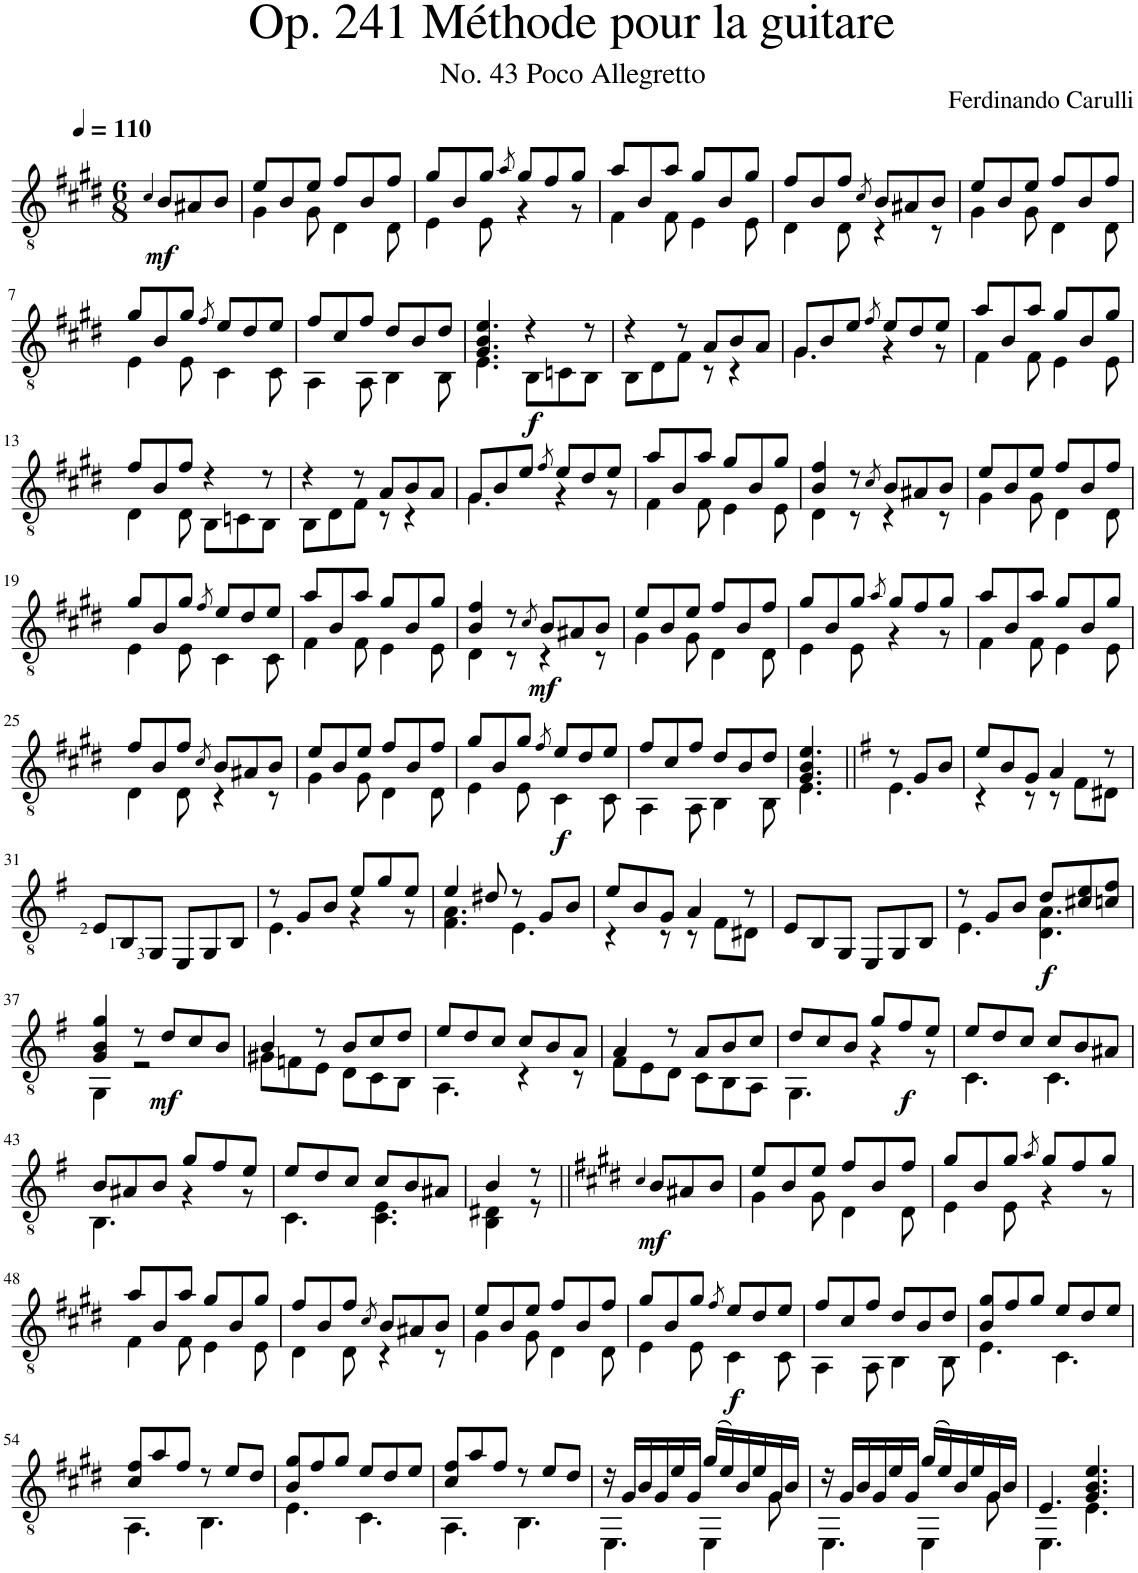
**kern	**dynam
*part1	*part1
*staff1	*staff1
*I"Classical Guitar	*
*I'Guit.	*
*clefGv2	*
*k[f#c#g#d#]	*
*M6/8	*
*MM110	*
=1	=1
4qc#/	.
!	!LO:DY:b
8B/L	mf
8A#X/	.
8B/J	.
=2	=2
*^	*
8e/L	4G#\	.
8B/	.	.
8e/J	8G#\	.
8f#/L	4D#\	.
8B/	.	.
8f#/J	8D#\	.
=3	=3	=3
8g#/L	4E\	.
8B/	.	.
8g#/J	8E\	.
8qa/	.	.
8g#/L	4r	.
8f#/	.	.
8g#/J	8r	.
=4	=4	=4
8a/L	4F#\	.
8B/	.	.
8a/J	8F#\	.
8g#/L	4E\	.
8B/	.	.
8g#/J	8E\	.
=5	=5	=5
8f#/L	4D#\	.
8B/	.	.
8f#/J	8D#\	.
8qc#/	.	.
8B/L	4r	.
8A#X/	.	.
8B/J	8r	.
=6	=6	=6
8e/L	4G#\	.
8B/	.	.
8e/J	8G#\	.
8f#/L	4D#\	.
8B/	.	.
8f#/J	8D#\	.
!!LO:LB:g=z	!!
=7	=7	=7
8g#/L	4E\	.
8B/	.	.
8g#/J	8E\	.
8qf#/	.	.
8e/L	4C#\	.
8d#/	.	.
8e/J	8C#\	.
=8	=8	=8
8f#/L	4AA\	.
8c#/	.	.
8f#/J	8AA\	.
8d#/L	4BB\	.
8B/	.	.
8d#/J	8BB\	.
=9	=9	=9
4.E\	4.G#/ 4.B/ 4.e/	.
!	!	!LO:DY:b
4r	8BB\L	f
.	8Cn\	.
8r	8BB\J	.
=10	=10	=10
4r	8BB\L	.
.	8D#\	.
8r	8F#\J	.
8A/L	8r	.
8B/	4r	.
8A/J	.	.
=11	=11	=11
8G#/L	4.G#\	.
8B/	.	.
8e/J	.	.
8qf#/	.	.
8e/L	4r	.
8d#/	.	.
8e/J	8r	.
=12	=12	=12
8a/L	4F#\	.
8B/	.	.
8a/J	8F#\	.
8g#/L	4E\	.
8B/	.	.
8g#/J	8E\	.
!!LO:LB:g=z	!!
=13	=13	=13
8f#/L	4D#\	.
8B/	.	.
8f#/J	8D#\	.
4r	8BB\L	.
.	8Cn\	.
8r	8BB\J	.
=14	=14	=14
4r	8BB\L	.
.	8D#\	.
8r	8F#\J	.
8A/L	8r	.
8B/	4r	.
8A/J	.	.
=15	=15	=15
8G#/L	4.G#\	.
8B/	.	.
8e/J	.	.
8qf#/	.	.
8e/L	4r	.
8d#/	.	.
8e/J	8r	.
=16	=16	=16
8a/L	4F#\	.
8B/	.	.
8a/J	8F#\	.
8g#/L	4E\	.
8B/	.	.
8g#/J	8E\	.
=17	=17	=17
4B/ 4f#/	4D#\	.
8r	8r	.
8qc#/	.	.
8B/L	4r	.
8A#X/	.	.
8B/J	8r	.
=18	=18	=18
8e/L	4G#\	.
8B/	.	.
8e/J	8G#\	.
8f#/L	4D#\	.
8B/	.	.
8f#/J	8D#\	.
!!LO:LB:g=z	!!
=19	=19	=19
8g#/L	4E\	.
8B/	.	.
8g#/J	8E\	.
8qf#/	.	.
8e/L	4C#\	.
8d#/	.	.
8e/J	8C#\	.
=20	=20	=20
8a/L	4F#\	.
8B/	.	.
8a/J	8F#\	.
8g#/L	4E\	.
8B/	.	.
8g#/J	8E\	.
=21	=21	=21
4B/ 4f#/	4D#\	.
8r	8r	.
8qc#/	.	.
!	!	!LO:DY:b
8B/L	4r	mf
8A#X/	.	.
8B/J	8r	.
=22	=22	=22
8e/L	4G#\	.
8B/	.	.
8e/J	8G#\	.
8f#/L	4D#\	.
8B/	.	.
8f#/J	8D#\	.
=23	=23	=23
8g#/L	4E\	.
8B/	.	.
8g#/J	8E\	.
8qa/	.	.
8g#/L	4r	.
8f#/	.	.
8g#/J	8r	.
=24	=24	=24
8a/L	4F#\	.
8B/	.	.
8a/J	8F#\	.
8g#/L	4E\	.
8B/	.	.
8g#/J	8E\	.
!!LO:LB:g=z	!!
=25	=25	=25
8f#/L	4D#\	.
8B/	.	.
8f#/J	8D#\	.
8qc#/	.	.
8B/L	4r	.
8A#X/	.	.
8B/J	8r	.
=26	=26	=26
8e/L	4G#\	.
8B/	.	.
8e/J	8G#\	.
8f#/L	4D#\	.
8B/	.	.
8f#/J	8D#\	.
=27	=27	=27
8g#/L	4E\	.
8B/	.	.
8g#/J	8E\	.
8qf#/	.	.
!	!	!LO:DY:b
8e/L	4C#\	f
8d#/	.	.
8e/J	8C#\	.
=28	=28	=28
8f#/L	4AA\	.
8c#/	.	.
8f#/J	8AA\	.
8d#/L	4BB\	.
8B/	.	.
8d#/J	8BB\	.
=29	=29	=29
4.E\	4.G#/ 4.B/ 4.e/	.
=29X1||	=29X1||	=29X1||
*k[f#]	*	*
8r	4.E\	.
8G/L	.	.
8B/J	.	.
=30	=30	=30
8e/L	4r	.
8B/	.	.
8G/J	8r	.
4A/	8r	.
.	8F#\L	.
8r	8D#X\J	.
*v	*v	*
!!LO:LB:g=z
=31	=31
8E/L	.
8BB/	.
8GG/J	.
8EE/L	.
8GG/	.
8BB/J	.
=32	=32
*^	*
8r	4.E\	.
8G/L	.	.
8B/J	.	.
8e/L	4r	.
8g/	.	.
8e/J	8r	.
=33	=33	=33
4e/	4.F#\ 4.A\	.
8d#X/	.	.
8r	4.E\	.
8G/L	.	.
8B/J	.	.
=34	=34	=34
8e/L	4r	.
8B/	.	.
8G/J	8r	.
4A/	8r	.
.	8F#\L	.
8r	8D#X\J	.
*v	*v	*
=35	=35
8E/L	.
8BB/	.
8GG/J	.
8EE/L	.
8GG/	.
8BB/J	.
=36	=36
*^	*
8r	4.E\	.
8G/L	.	.
8B/J	.	.
!	!	!LO:DY:b
8d/L	4.D\ 4.A\	f
8c#X/ 8e/	.	.
8cn/ 8f#/J	.	.
!!LO:LB:g=z	!!
=37	=37	=37
4G/ 4B/ 4g/	4GG\	.
8r	2r	.
!	!	!LO:DY:b
8d/L	.	mf
8c/	.	.
8B/J	.	.
=38	=38	=38
4B/	8G#X\L	.
.	8Fn\	.
8r	8E\J	.
8B/L	8D\L	.
8c/	8C\	.
8d/J	8BB\J	.
=39	=39	=39
8e/L	4.AA\	.
8d/	.	.
8c/J	.	.
8c/L	4r	.
8B/	.	.
8A/J	8r	.
=40	=40	=40
4A/	8F#\L	.
.	8E\	.
8r	8D\J	.
8A/L	8C\L	.
8B/	8BB\	.
8c/J	8AA\J	.
=41	=41	=41
8d/L	4.GG\	.
8c/	.	.
8B/J	.	.
8g/L	4r	.
!	!	!LO:DY:b
8f#/	.	f
8e/J	8r	.
=42	=42	=42
8e/L	4.C\	.
8d/	.	.
8c/J	.	.
8c/L	4.C\	.
8B/	.	.
8A#X/J	.	.
!!LO:LB:g=z	!!
=43	=43	=43
8B/L	4.BB\	.
8A#X/	.	.
8B/J	.	.
8g/L	4r	.
8f#/	.	.
8e/J	8r	.
=44	=44	=44
8e/L	4.C\	.
8d/	.	.
8c/J	.	.
8c/L	4.C\ 4.E\	.
8B/	.	.
8A#X/J	.	.
=45	=45	=45
4B/	4BB\ 4D#X\	.
8r	8r	.
*v	*v	*
=45X2||	=45X2||
*k[f#c#g#d#]	*
4qc#/	.
!	!LO:DY:b
8B/L	mf
8A#X/	.
8B/J	.
=46	=46
*^	*
8e/L	4G#\	.
8B/	.	.
8e/J	8G#\	.
8f#/L	4D#\	.
8B/	.	.
8f#/J	8D#\	.
=47	=47	=47
8g#/L	4E\	.
8B/	.	.
8g#/J	8E\	.
8qa/	.	.
8g#/L	4r	.
8f#/	.	.
8g#/J	8r	.
!!LO:LB:g=z	!!
=48	=48	=48
8a/L	4F#\	.
8B/	.	.
8a/J	8F#\	.
8g#/L	4E\	.
8B/	.	.
8g#/J	8E\	.
=49	=49	=49
8f#/L	4D#\	.
8B/	.	.
8f#/J	8D#\	.
8qc#/	.	.
8B/L	4r	.
8A#X/	.	.
8B/J	8r	.
=50	=50	=50
8e/L	4G#\	.
8B/	.	.
8e/J	8G#\	.
8f#/L	4D#\	.
8B/	.	.
8f#/J	8D#\	.
=51	=51	=51
8g#/L	4E\	.
8B/	.	.
8g#/J	8E\	.
8qf#/	.	.
!	!	!LO:DY:b
8e/L	4C#\	f
8d#/	.	.
8e/J	8C#\	.
=52	=52	=52
8f#/L	4AA\	.
8c#/	.	.
8f#/J	8AA\	.
8d#/L	4BB\	.
8B/	.	.
8d#/J	8BB\	.
=53	=53	=53
8B/ 8g#/L	4.E\	.
8f#/	.	.
8g#/J	.	.
8e/L	4.C#\	.
8d#/	.	.
8e/J	.	.
!!LO:LB:g=z	!!
=54	=54	=54
8c#/ 8f#/L	4.AA\	.
8a/	.	.
8f#/J	.	.
8r	4.BB\	.
8e/L	.	.
8d#/J	.	.
=55	=55	=55
8B/ 8g#/L	4.E\	.
8f#/	.	.
8g#/J	.	.
8e/L	4.C#\	.
8d#/	.	.
8e/J	.	.
=56	=56	=56
8c#/ 8f#/L	4.AA\	.
8a/	.	.
8f#/J	.	.
8r	4.BB\	.
8e/L	.	.
8d#/J	.	.
=57	=57	=57
16r	4.EE\	.
16G#/LL	.	.
16B/	.	.
16G#/	.	.
16e/	.	.
16G#/JJ	.	.
(16g#/LL	4EE\	.
16e/)	.	.
16B/	.	.
16e/	.	.
16G#/	8G#\	.
16B/JJ	.	.
=58	=58	=58
16r	4.EE\	.
16G#/LL	.	.
16B/	.	.
16G#/	.	.
16e/	.	.
16G#/JJ	.	.
(16g#/LL	4EE\	.
16e/)	.	.
16B/	.	.
16e/	.	.
16G#/	8G#\	.
16B/JJ	.	.
=59	=59	=59
4.E/	4.EE\	.
4.G#/ 4.B/ 4.e/	4.E\	.
*v	*v	*
=	=
*-	*-
